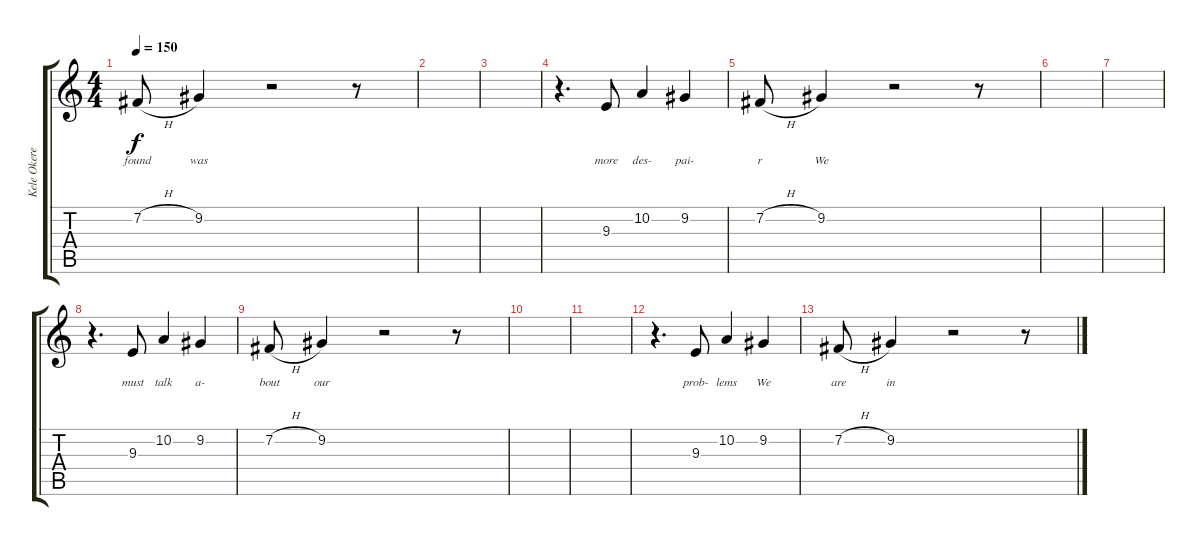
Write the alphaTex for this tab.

\track ("Kele Okereke Vocals" "Kele Okere") {instrument tenorsax}
\staff {score tabs}
\tuning (E4 B3 G3 D3 A2 E2) {hide}
\ts (4 4)
\tempo 150
\clef g2
\ks c
7.2{h}.8{lyrics (0 "found") lyrics (1 "") lyrics (2 "") lyrics (3 "") lyrics (4 "") dy f} 9.2.4{lyrics (0 "was") lyrics (1 "") lyrics (2 "") lyrics (3 "") lyrics (4 "")} r.2 r.8 |
|
|
r.4{d} 9.3.8{lyrics (0 "more") lyrics (1 "") lyrics (2 "") lyrics (3 "") lyrics (4 "")} 10.2.4{lyrics (0 "des-") lyrics (1 "") lyrics (2 "") lyrics (3 "") lyrics (4 "")} 9.2.4{lyrics (0 "pai-") lyrics (1 "") lyrics (2 "") lyrics (3 "") lyrics (4 "")} |
7.2{h}.8{lyrics (0 "r") lyrics (1 "") lyrics (2 "") lyrics (3 "") lyrics (4 "")} 9.2.4{lyrics (0 "We") lyrics (1 "") lyrics (2 "") lyrics (3 "") lyrics (4 "")} r.2 r.8 |
|
|
r.4{d} 9.3.8{lyrics (0 "must") lyrics (1 "") lyrics (2 "") lyrics (3 "") lyrics (4 "")} 10.2.4{lyrics (0 "talk") lyrics (1 "") lyrics (2 "") lyrics (3 "") lyrics (4 "")} 9.2.4{lyrics (0 "a-") lyrics (1 "") lyrics (2 "") lyrics (3 "") lyrics (4 "")} |
7.2{h}.8{lyrics (0 "bout") lyrics (1 "") lyrics (2 "") lyrics (3 "") lyrics (4 "")} 9.2.4{lyrics (0 "our") lyrics (1 "") lyrics (2 "") lyrics (3 "") lyrics (4 "")} r.2 r.8 |
|
|
r.4{d} 9.3.8{lyrics (0 "prob-") lyrics (1 "") lyrics (2 "") lyrics (3 "") lyrics (4 "")} 10.2.4{lyrics (0 "lems") lyrics (1 "") lyrics (2 "") lyrics (3 "") lyrics (4 "")} 9.2.4{lyrics (0 "We") lyrics (1 "") lyrics (2 "") lyrics (3 "") lyrics (4 "")} |
7.2{h}.8{lyrics (0 "are") lyrics (1 "") lyrics (2 "") lyrics (3 "") lyrics (4 "")} 9.2.4{lyrics (0 "in") lyrics (1 "") lyrics (2 "") lyrics (3 "") lyrics (4 "")} r.2 r.8
